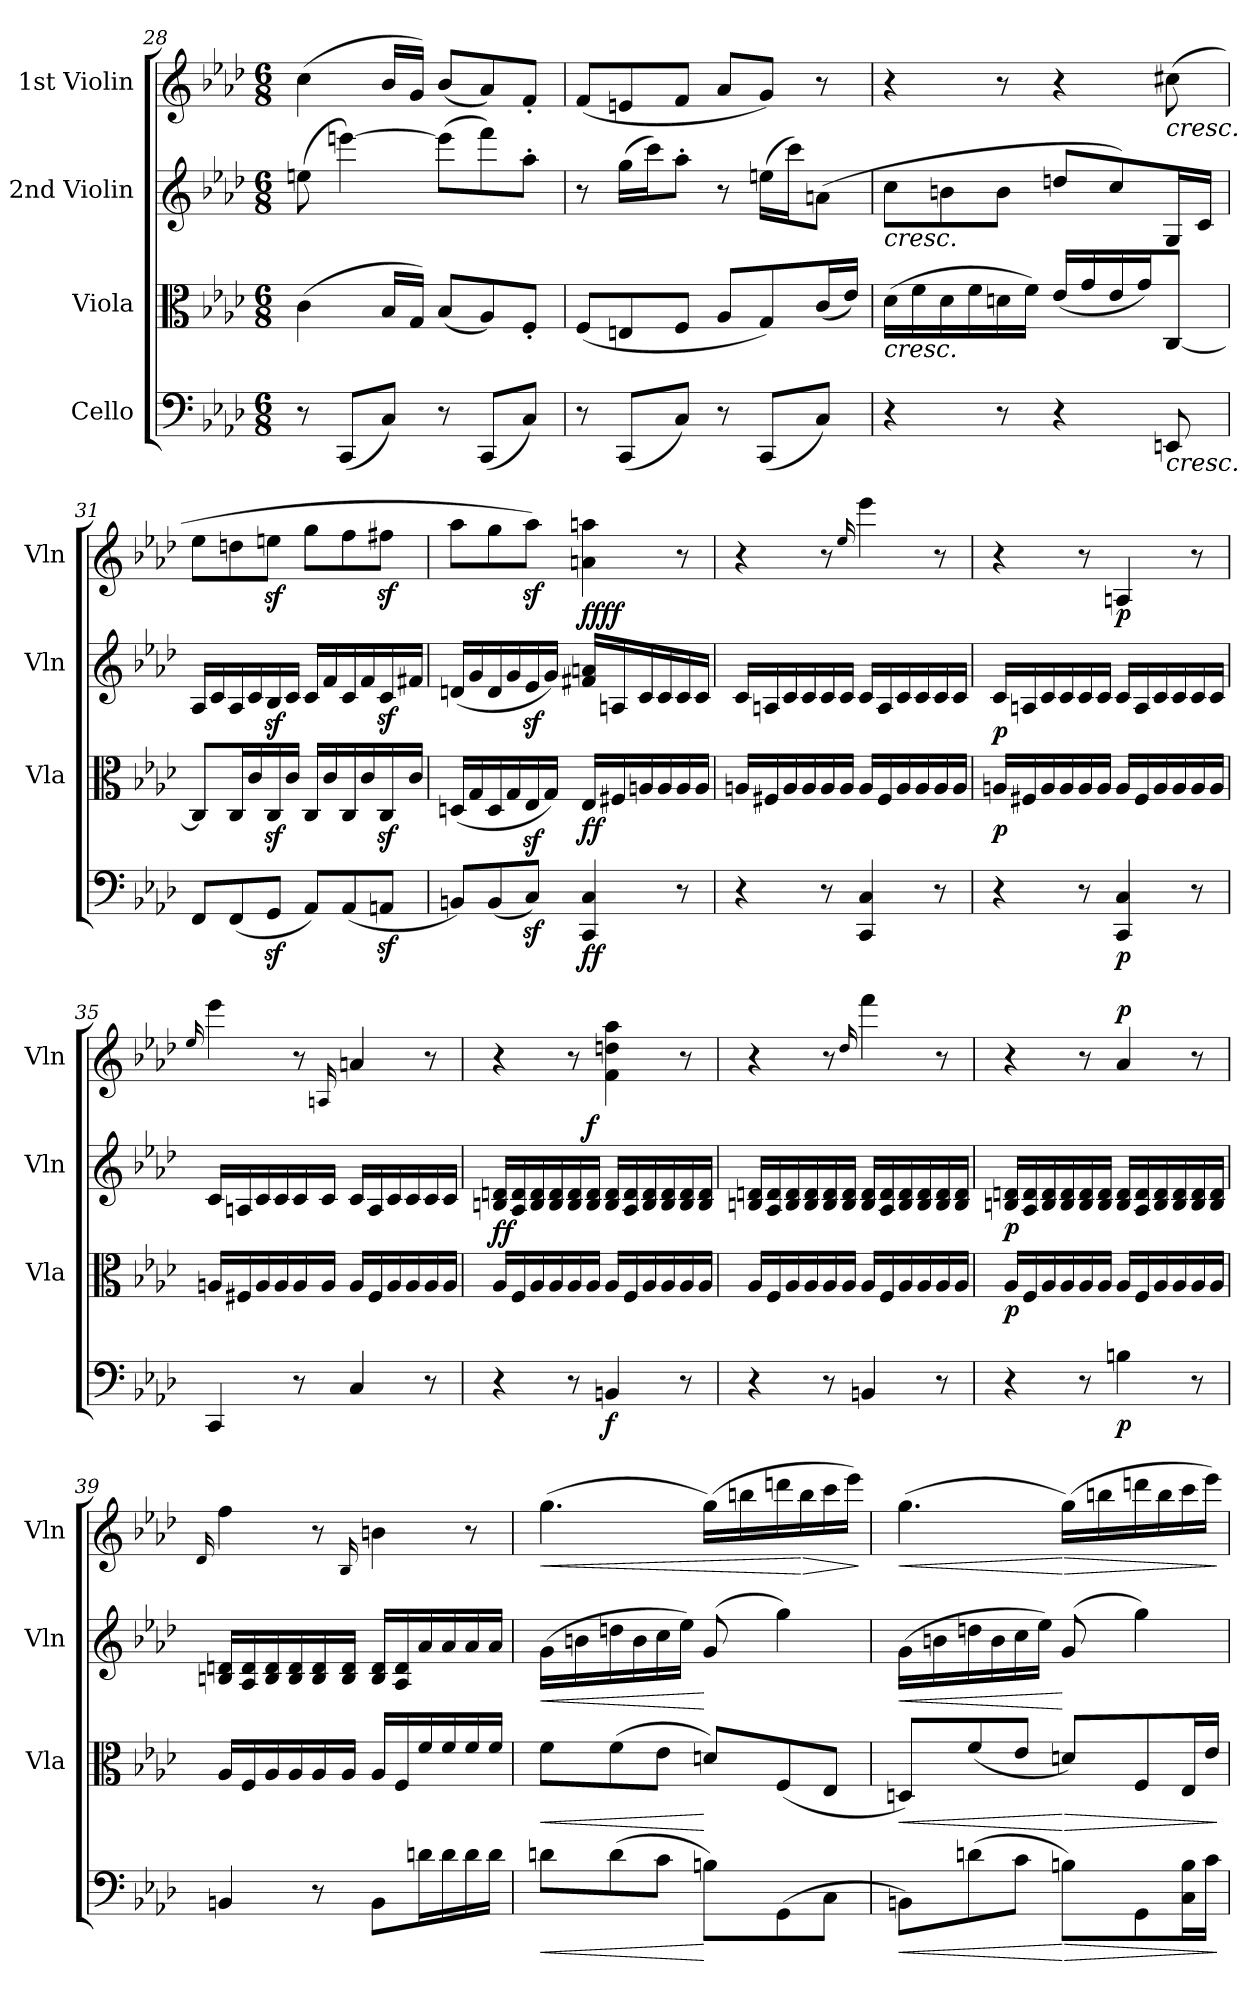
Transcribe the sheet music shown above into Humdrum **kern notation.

**kern	**dynam	**kern	**dynam	**kern	**dynam	**kern	**dynam
*part4	*part4	*part3	*part3	*part2	*part2	*part1	*part1
*staff4	*staff4	*staff3	*staff3	*staff2	*staff2	*staff1	*staff1
*I"Cello	*	*I"Viola	*	*I"2nd Violin	*	*I"1st Violin	*
*	*	*I'Vla	*	*I'Vln	*	*I'Vln	*
*clefF4	*	*clefC3	*	*clefG2	*	*clefG2	*
*k[b-e-a-d-]	*	*k[b-e-a-d-]	*	*k[b-e-a-d-]	*	*k[b-e-a-d-]	*
*M6/8	*	*M6/8	*	*M6/8	*	*M6/8	*
=28	=28	=28	=28	=28	=28	=28	=28
8r	.	(4c	.	(8een	.	(4cc	.
(8CCL	.	.	.	[4eeen)	.	.	.
8CJ)	.	16B-LL	.	.	.	16b-LL	.
.	.	16GJJ)	.	.	.	16gJJ)	.
8r	.	(8B-L	.	(8eeeL]	.	(8b-L	.
(8CCL	.	8A-)	.	8fff)	.	8a-)	.
8CJ)	.	8F'J	.	8aa-'J	.	8f'J	.
=29	=29	=29	=29	=29	=29	=29	=29
8r	.	(8FL	.	8r	.	(8fL	.
(8CCL	.	8En	.	(16ggLL	.	8en	.
.	.	.	.	16cccJ)	.	.	.
8CJ)	.	8FJ	.	8aa-'J	.	8fJ	.
8r	.	8A-L	.	8r	.	8a-L	.
(8CCL	.	8G)	.	(16eenLL	.	8gJ)	.
.	.	.	.	16cccJ)	.	.	.
8CJ)	.	(16cL	.	(8anJ	.	8r	.
.	.	16e-JJ)	.	.	.	.	.
=30	=30	=30	=30	=30	=30	=30	=30
!	!	!	!	!LO:TX:b:i:t=cresc.	!	!	!
!	!	!LO:TX:b:i:t=cresc.	!	!	!	!	!
4r	.	(16d-LL	.	8ccL	.	4r	.
.	.	16f	.	.	.	.	.
.	.	16d-	.	8bn	.	.	.
.	.	16f	.	.	.	.	.
8r	.	16dn	.	8bJ	.	8r	.
.	.	16fJJ)	.	.	.	.	.
4r	.	(16e-LL	.	8ddnL	.	4r	.
.	.	16g	.	.	.	.	.
.	.	16e-	.	8cc)	.	.	.
.	.	16gJ)	.	.	.	.	.
!	!	!	!	!	!	!LO:TX:b:i:t=cresc.	!
!LO:TX:b:i:t=cresc.	!	!	!	!	!	!	!
8EEn	.	[8CJ	.	16GL	.	(8cc#X	.
.	.	.	.	16cJJ	.	.	.
=31	=31	=31	=31	=31	=31	=31	=31
8FFL	.	8CL]	.	16A-LL	.	8ee-L	.
.	.	.	.	16c	.	.	.
(8FF	.	16CL	.	16A-	.	8ddn	.
.	.	16c	.	16c	.	.	.
8GGzJ	.	16Cz	.	16B-z	.	8eenzJ	.
.	.	16cJJ	.	16cJJ	.	.	.
8AA-L)	.	16CLL	.	16cLL	.	8ggL	.
.	.	16c	.	16f	.	.	.
(8AA-	.	16C	.	16c	.	8ff	.
.	.	16c	.	16f	.	.	.
8AAnzJ	.	16Cz	.	16cz	.	8ff#XzJ	.
.	.	16cJJ	.	16f#XJJ	.	.	.
=32	=32	=32	=32	=32	=32	=32	=32
8BBnL)	.	(16DnLL	.	(16dnLL	.	8aa-L	.
.	.	16G	.	16g	.	.	.
(8BB	.	16D	.	16d	.	8gg	.
.	.	16G	.	16g	.	.	.
8CzJ)	.	16E-z	.	16e-z	.	8aa-zJ)	.
.	.	16GJJ)	.	16gJJ)	.	.	.
!	!	!	!	!	!LO:DY:a	!	!
4CC 4C	ff	16E-LL	ff	16f#X 16anLL	ffff	4an 4aan	.
.	.	16F#X	.	16An	.	.	.
.	.	16An	.	16c	.	.	.
.	.	16A	.	16c	.	.	.
8r	.	16A	.	16c	.	8r	.
.	.	16AJJ	.	16cJJ	.	.	.
=33	=33	=33	=33	=33	=33	=33	=33
4r	.	16AnLL	.	16cLL	.	4r	.
.	.	16F#X	.	16An	.	.	.
.	.	16A	.	16c	.	.	.
.	.	16A	.	16c	.	.	.
8r	.	16A	.	16c	.	8r	.
.	.	16AJJ	.	16cJJ	.	.	.
.	.	.	.	.	.	16qqee-/	.
4CC 4C	.	16ALL	.	16cLL	.	4eee-	.
.	.	16F#	.	16A	.	.	.
.	.	16A	.	16c	.	.	.
.	.	16A	.	16c	.	.	.
8r	.	16A	.	16c	.	8r	.
.	.	16AJJ	.	16cJJ	.	.	.
=34	=34	=34	=34	=34	=34	=34	=34
4r	.	16AnLL	p	16cLL	p	4r	.
.	.	16F#X	.	16An	.	.	.
.	.	16A	.	16c	.	.	.
.	.	16A	.	16c	.	.	.
8r	.	16A	.	16c	.	8r	.
.	.	16AJJ	.	16cJJ	.	.	.
4CC 4C	p	16ALL	.	16cLL	.	4An	p
.	.	16F#	.	16A	.	.	.
.	.	16A	.	16c	.	.	.
.	.	16A	.	16c	.	.	.
8r	.	16A	.	16c	.	8r	.
.	.	16AJJ	.	16cJJ	.	.	.
=35	=35	=35	=35	=35	=35	=35	=35
.	.	.	.	.	.	16qqee-/	.
4CC	.	16AnLL	.	16cLL	.	4eee-	.
.	.	16F#X	.	16An	.	.	.
.	.	16A	.	16c	.	.	.
.	.	16A	.	16c	.	.	.
8r	.	16A	.	16c	.	8r	.
.	.	16AJJ	.	16cJJ	.	.	.
.	.	.	.	.	.	16qqAn/	.
4C	.	16ALL	.	16cLL	.	4an	.
.	.	16F#	.	16A	.	.	.
.	.	16A	.	16c	.	.	.
.	.	16A	.	16c	.	.	.
8r	.	16A	.	16c	.	8r	.
.	.	16AJJ	.	16cJJ	.	.	.
=36	=36	=36	=36	=36	=36	=36	=36
!	!	!	!LO:DY:a	!	!	!	!
4r	.	16A-LL	ff	16Bn 16dnLL	.	4r	.
.	.	16F	.	16A- 16d	.	.	.
.	.	16A-	.	16B 16d	.	.	.
.	.	16A-	.	16B 16d	.	.	.
8r	.	16A-	.	16B 16d	.	8r	.
!	!	!	!	!	!LO:DY:a	!	!
.	.	16A-JJ	.	16B 16dJJ	f	.	.
4BBn	f	16A-LL	.	16B 16dLL	.	4f 4ddn 4aa-	.
.	.	16F	.	16A- 16d	.	.	.
.	.	16A-	.	16B 16d	.	.	.
.	.	16A-	.	16B 16d	.	.	.
8r	.	16A-	.	16B 16d	.	8r	.
.	.	16A-JJ	.	16B 16dJJ	.	.	.
=37	=37	=37	=37	=37	=37	=37	=37
4r	.	16A-LL	.	16Bn 16dnLL	.	4r	.
.	.	16F	.	16A- 16d	.	.	.
.	.	16A-	.	16B 16d	.	.	.
.	.	16A-	.	16B 16d	.	.	.
8r	.	16A-	.	16B 16d	.	8r	.
.	.	16A-JJ	.	16B 16dJJ	.	.	.
.	.	.	.	.	.	16qqdd-/	.
4BBn	.	16A-LL	.	16B 16dLL	.	4fff	.
.	.	16F	.	16A- 16d	.	.	.
.	.	16A-	.	16B 16d	.	.	.
.	.	16A-	.	16B 16d	.	.	.
8r	.	16A-	.	16B 16d	.	8r	.
.	.	16A-JJ	.	16B 16dJJ	.	.	.
=38	=38	=38	=38	=38	=38	=38	=38
4r	.	16A-LL	p	16Bn 16dnLL	p	4r	.
.	.	16F	.	16A- 16d	.	.	.
.	.	16A-	.	16B 16d	.	.	.
.	.	16A-	.	16B 16d	.	.	.
8r	.	16A-	.	16B 16d	.	8r	.
.	.	16A-JJ	.	16B 16dJJ	.	.	.
!	!	!	!	!	!	!	!LO:DY:a
4Bn	p	16A-LL	.	16B 16dLL	.	4a-	p
.	.	16F	.	16A- 16d	.	.	.
.	.	16A-	.	16B 16d	.	.	.
.	.	16A-	.	16B 16d	.	.	.
8r	.	16A-	.	16B 16d	.	8r	.
.	.	16A-JJ	.	16B 16dJJ	.	.	.
=39	=39	=39	=39	=39	=39	=39	=39
.	.	.	.	.	.	16qqd-/	.
4BBn	.	16A-LL	.	16Bn 16dnLL	.	4ff	.
.	.	16F	.	16A- 16d	.	.	.
.	.	16A-	.	16B 16d	.	.	.
.	.	16A-	.	16B 16d	.	.	.
8r	.	16A-	.	16B 16d	.	8r	.
.	.	16A-JJ	.	16B 16dJJ	.	.	.
.	.	.	.	.	.	16qqB-/	.
8BBL	.	16A-LL	.	16B 16dLL	.	4bn	.
.	.	16F	.	16A- 16d	.	.	.
16dnL	.	16f	.	16a-	.	.	.
16d	.	16f	.	16a-	.	.	.
16d	.	16f	.	16a-	.	8r	.
16dJJ	.	16fJJ	.	16a-JJ	.	.	.
=40	=40	=40	=40	=40	=40	=40	=40
!	!LO:HP:b	!	!LO:HP:b	!	!LO:HP:b	!	!LO:HP:b
8dnL	<	8fL	<	(16gLL	<	(4.gg	<
.	.	.	.	16bn	.	.	.
(8d	.	(8f	.	16ddn	.	.	.
.	.	.	.	16b	.	.	.
8cJ	.	8e-J	.	16cc	.	.	.
.	.	.	.	16ee-JJ)	.	.	.
8BnL)	[	8dnL)	[	(8g	[	(16ggLL)	.
.	.	.	.	.	.	16bbn	.
(8GG	.	(8F	.	4gg)	.	16dddn	.
!	!	!	!	!	!	!	!LO:HP:n=1:b
.	.	.	.	.	.	16bb	[ >
8CJ	.	8E-J	.	.	.	16ccc	.
.	.	.	.	.	.	16eee-JJ)	.
.	.	.	.	.	.	.	]
=41	=41	=41	=41	=41	=41	=41	=41
!	!LO:HP:b	!	!LO:HP:b	!	!LO:HP:b	!	!LO:HP:b
8BBnL)	<	8DnL)	<	(16gLL	<	(4.gg	<
.	.	.	.	16bn	.	.	.
(8dn	.	(8f	.	16ddn	.	.	.
.	.	.	.	16b	.	.	.
8cJ	.	8e-J	.	16cc	.	.	.
.	.	.	.	16ee-JJ)	.	.	.
!	!LO:HP:n=1:b	!	!LO:HP:n=1:b	!	!	!	!LO:HP:n=1:b
8BnL)	[ >	8dnL)	[ >	(8g	[	(16ggLL)	[ >
.	.	.	.	.	.	16bbn	.
8GG	.	8F	.	4gg)	.	16dddn	.
.	.	.	.	.	.	16bb	.
16C 16BL	.	16E-L	.	.	.	16ccc	.
16cJJ	.	16e-JJ	.	.	.	16eee-JJ)	.
.	]	.	]	.	.	.	]
=	=	=	=	=	=	=	=
*-	*-	*-	*-	*-	*-	*-	*-
